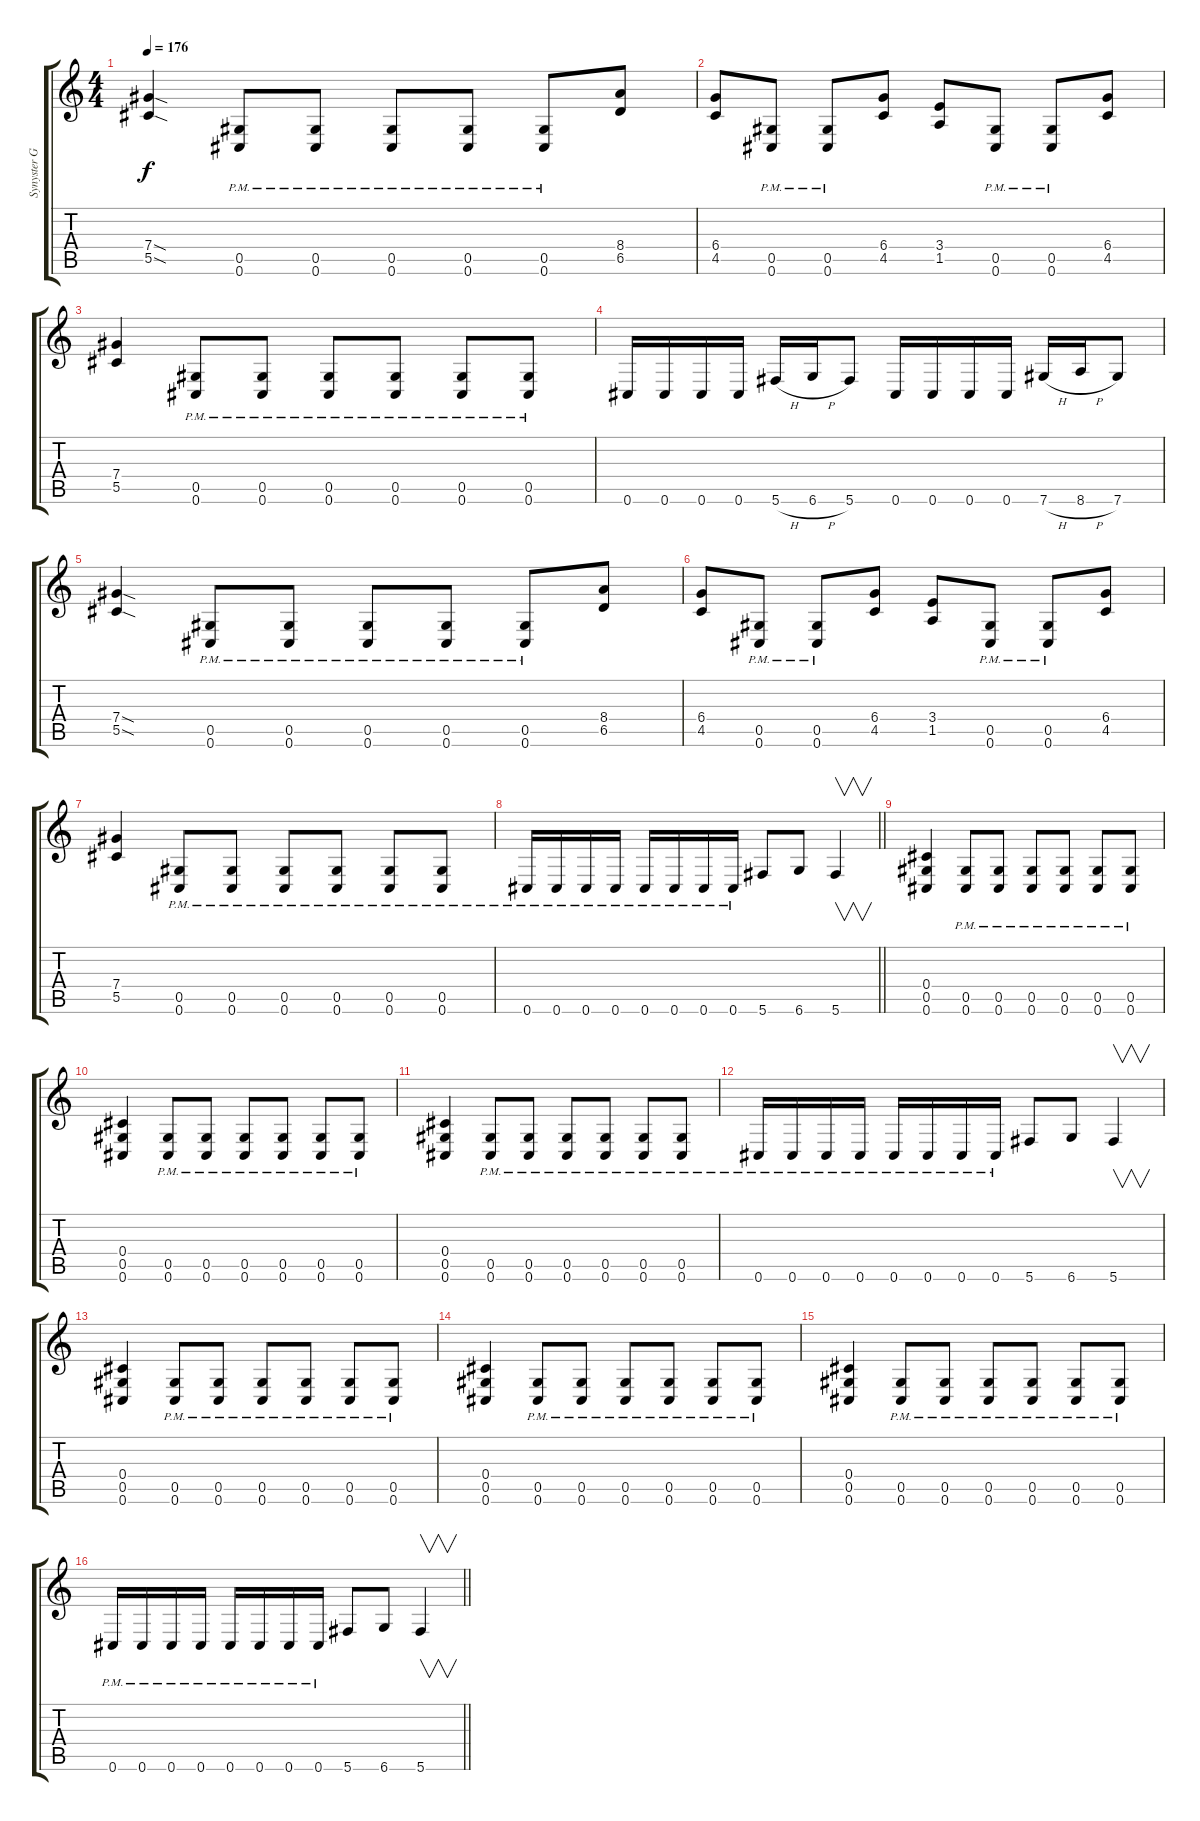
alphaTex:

\track ("Synyster Gates" "Synyster G") {instrument distortionguitar}
\staff {score tabs}
\tuning (Eb4 Bb3 Gb3 Db3 Ab2 Db2) {hide}
\ts (4 4)
\tempo 176
\clef g2
\ks c
(7.4{sod} 5.5{sod}).4{dy f balance 16} (0.5{pm} 0.6{pm}).8 (0.5{pm} 0.6{pm}).8 (0.5{pm} 0.6{pm}).8 (0.5{pm} 0.6{pm}).8 (0.5{pm} 0.6{pm}).8 (8.4 6.5).8 |
(6.4 4.5).8 (0.5{pm} 0.6{pm}).8 (0.5{pm} 0.6{pm}).8 (6.4 4.5).8 (3.4 1.5).8 (0.5{pm} 0.6{pm}).8 (0.5{pm} 0.6{pm}).8 (6.4 4.5).8 |
(7.4 5.5).4 (0.5{pm} 0.6{pm}).8 (0.5{pm} 0.6{pm}).8 (0.5{pm} 0.6{pm}).8 (0.5{pm} 0.6{pm}).8 (0.5{pm} 0.6{pm}).8 (0.5{pm} 0.6{pm}).8 |
0.6.16 0.6.16 0.6.16 0.6.16 5.6{h}.16 6.6{h}.16 5.6.8 0.6.16 0.6.16 0.6.16 0.6.16 7.6{h}.16 8.6{h}.16 7.6.8 |
(7.4{sod} 5.5{sod}).4 (0.5{pm} 0.6{pm}).8 (0.5{pm} 0.6{pm}).8 (0.5{pm} 0.6{pm}).8 (0.5{pm} 0.6{pm}).8 (0.5{pm} 0.6{pm}).8 (8.4 6.5).8 |
(6.4 4.5).8 (0.5{pm} 0.6{pm}).8 (0.5{pm} 0.6{pm}).8 (6.4 4.5).8 (3.4 1.5).8 (0.5{pm} 0.6{pm}).8 (0.5{pm} 0.6{pm}).8 (6.4 4.5).8 |
(7.4 5.5).4 (0.5{pm} 0.6{pm}).8 (0.5{pm} 0.6{pm}).8 (0.5{pm} 0.6{pm}).8 (0.5{pm} 0.6{pm}).8 (0.5{pm} 0.6{pm}).8 (0.5{pm} 0.6{pm}).8 |
\barLineRight lightlight
0.6{pm}.16 0.6{pm}.16 0.6{pm}.16 0.6{pm}.16 0.6{pm}.16 0.6{pm}.16 0.6{pm}.16 0.6{pm}.16 5.6.8 6.6.8 5.6.4{v} |
(0.4 0.5 0.6).4 (0.5{pm} 0.6{pm}).8 (0.5{pm} 0.6{pm}).8 (0.5{pm} 0.6{pm}).8 (0.5{pm} 0.6{pm}).8 (0.5{pm} 0.6{pm}).8 (0.5{pm} 0.6{pm}).8 |
(0.4 0.5 0.6).4 (0.5{pm} 0.6{pm}).8 (0.5{pm} 0.6{pm}).8 (0.5{pm} 0.6{pm}).8 (0.5{pm} 0.6{pm}).8 (0.5{pm} 0.6{pm}).8 (0.5{pm} 0.6{pm}).8 |
(0.4 0.5 0.6).4 (0.5{pm} 0.6{pm}).8 (0.5{pm} 0.6{pm}).8 (0.5{pm} 0.6{pm}).8 (0.5{pm} 0.6{pm}).8 (0.5{pm} 0.6{pm}).8 (0.5{pm} 0.6{pm}).8 |
0.6{pm}.16 0.6{pm}.16 0.6{pm}.16 0.6{pm}.16 0.6{pm}.16 0.6{pm}.16 0.6{pm}.16 0.6{pm}.16 5.6.8 6.6.8 5.6.4{v} |
(0.4 0.5 0.6).4 (0.5{pm} 0.6{pm}).8 (0.5{pm} 0.6{pm}).8 (0.5{pm} 0.6{pm}).8 (0.5{pm} 0.6{pm}).8 (0.5{pm} 0.6{pm}).8 (0.5{pm} 0.6{pm}).8 |
(0.4 0.5 0.6).4 (0.5{pm} 0.6{pm}).8 (0.5{pm} 0.6{pm}).8 (0.5{pm} 0.6{pm}).8 (0.5{pm} 0.6{pm}).8 (0.5{pm} 0.6{pm}).8 (0.5{pm} 0.6{pm}).8 |
(0.4 0.5 0.6).4 (0.5{pm} 0.6{pm}).8 (0.5{pm} 0.6{pm}).8 (0.5{pm} 0.6{pm}).8 (0.5{pm} 0.6{pm}).8 (0.5{pm} 0.6{pm}).8 (0.5{pm} 0.6{pm}).8 |
\barLineRight lightlight
0.6{pm}.16 0.6{pm}.16 0.6{pm}.16 0.6{pm}.16 0.6{pm}.16 0.6{pm}.16 0.6{pm}.16 0.6{pm}.16 5.6.8 6.6.8 5.6.4{v}
